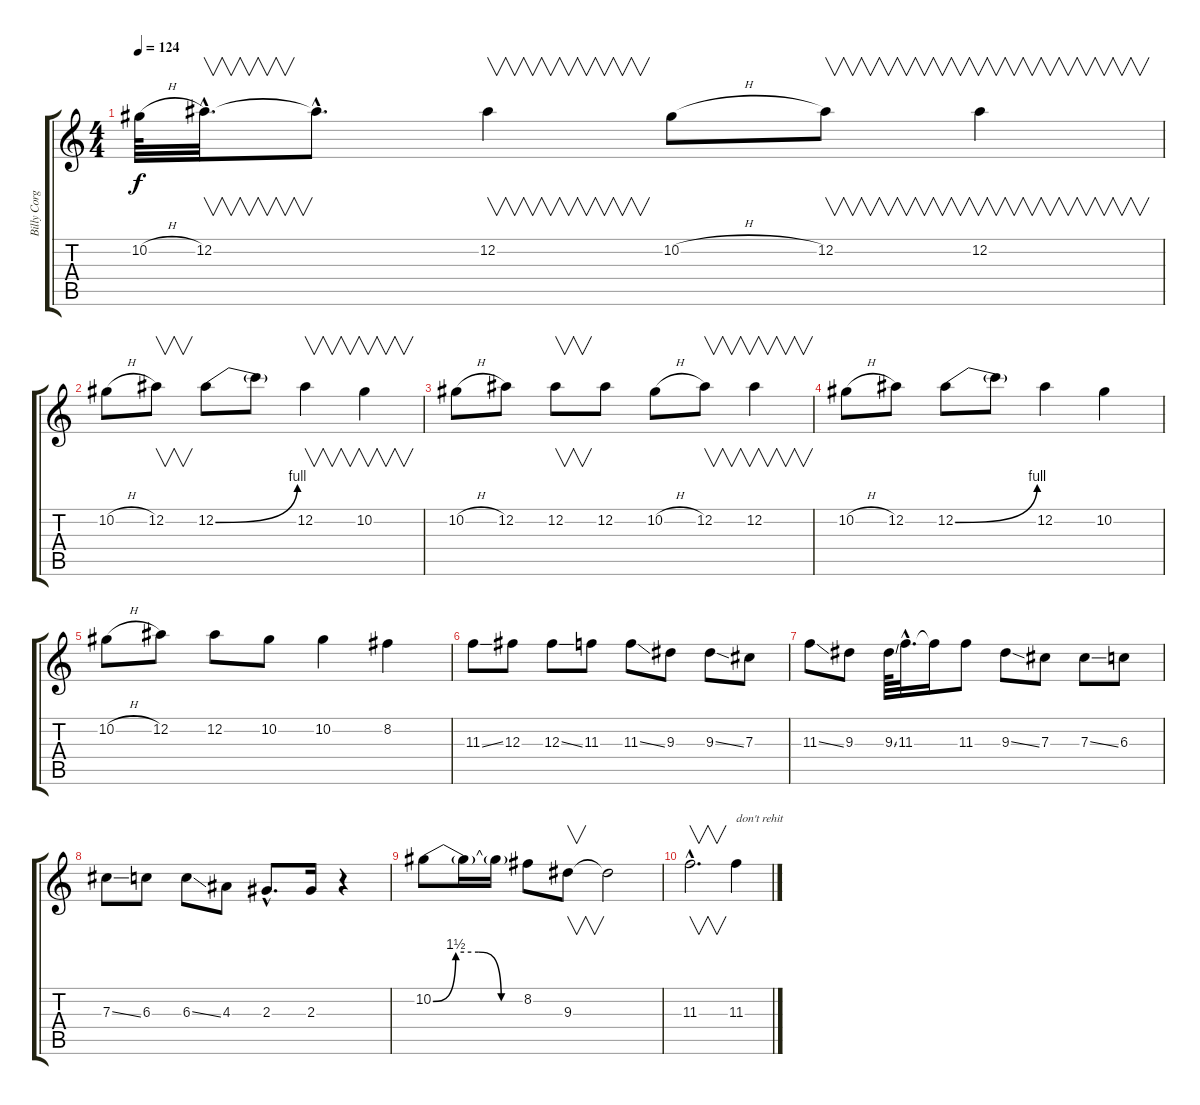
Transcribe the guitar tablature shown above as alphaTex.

\track ("Billy Corgan" "Billy Corg") {instrument electricguitarclean}
\staff {score tabs}
\tuning (Eb4 Bb3 Gb3 Db3 Ab2 Eb2) {hide}
\ts (4 4)
\tempo 124
\clef g2
\ks c
10.2{h}.64{dy f} 12.2{hac}.32{v d} 12.2{hac t}.8{d} 12.2.4{v} 10.2{h}.8 12.2.8{v} 12.2.4{v} |
10.2{h}.8 12.2.8{v} 12.2{be (bend 0 0 60 4)}.8 12.2{t}.8 12.2.4{v} 10.2.4{v} |
10.2{h}.8 12.2.8 12.2.8{v} 12.2.8 10.2{h}.8 12.2.8{v} 12.2.4{v} |
10.2{h}.8 12.2.8 12.2{be (bend 0 0 60 4)}.8 12.2{t}.8 12.2.4 10.2.4 |
10.2{h}.8 12.2.8 12.2.8 10.2.8 10.2.4 8.2.4 |
11.3{ss}.8 12.3.8 12.3{ss}.8 11.3.8 11.3{ss}.8 9.3.8 9.3{ss}.8 7.3.8 |
11.3{ss}.8 9.3.8 9.3{ss}.64 11.3{hac}.32{d} 11.3{t}.16 11.3.8 9.3{ss}.8 7.3.8 7.3{ss}.8 6.3.8 |
7.3{ss}.8 6.3.8 6.3{ss}.8 4.3.8 2.3{hac}.8{d} 2.3.16 r.4 |
10.2{be (custom 0 0 15 6 30 6 45 0 60 0)}.8 10.2{t}.16 10.2{t}.16 8.2.8 9.3.8{v} 9.3{t}.2 |
11.3{hac}.2{v d} 11.3.4{txt "don't rehit"}
